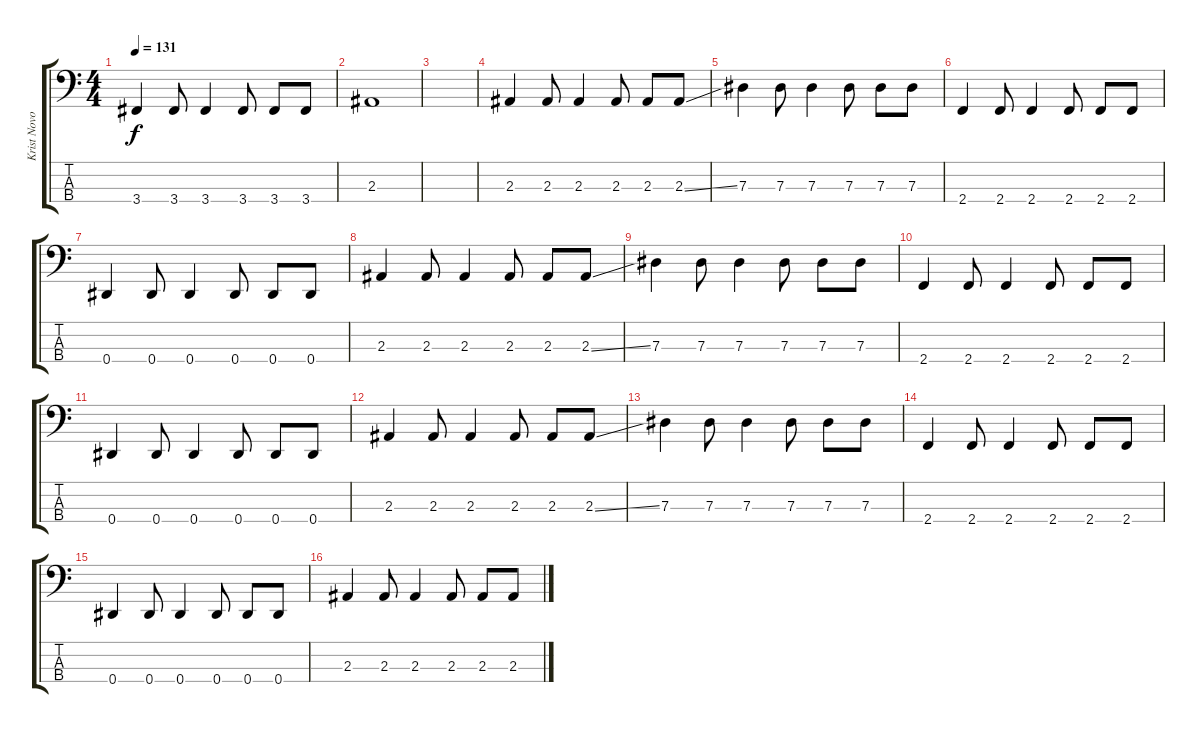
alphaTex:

\track ("Krist Novoselic" "Krist Novo") {instrument electricbasspick}
\staff {score tabs}
\tuning (Gb2 Db2 Ab1 Eb1) {hide}
\ts (4 4)
\tempo 131
\clef f4
\ks c
3.4.4{dy f} 3.4.8 3.4.4 3.4.8 3.4.8 3.4.8 |
2.3.1 |
|
2.3.4 2.3.8 2.3.4 2.3.8 2.3.8 2.3{ss}.8 |
7.3.4 7.3.8 7.3.4 7.3.8 7.3.8 7.3.8 |
2.4.4 2.4.8 2.4.4 2.4.8 2.4.8 2.4.8 |
0.4.4 0.4.8 0.4.4 0.4.8 0.4.8 0.4.8 |
2.3.4 2.3.8 2.3.4 2.3.8 2.3.8 2.3{ss}.8 |
7.3.4 7.3.8 7.3.4 7.3.8 7.3.8 7.3.8 |
2.4.4 2.4.8 2.4.4 2.4.8 2.4.8 2.4.8 |
0.4.4 0.4.8 0.4.4 0.4.8 0.4.8 0.4.8 |
2.3.4 2.3.8 2.3.4 2.3.8 2.3.8 2.3{ss}.8 |
7.3.4 7.3.8 7.3.4 7.3.8 7.3.8 7.3.8 |
2.4.4 2.4.8 2.4.4 2.4.8 2.4.8 2.4.8 |
0.4.4 0.4.8 0.4.4 0.4.8 0.4.8 0.4.8 |
2.3.4 2.3.8 2.3.4 2.3.8 2.3.8 2.3{ss}.8
